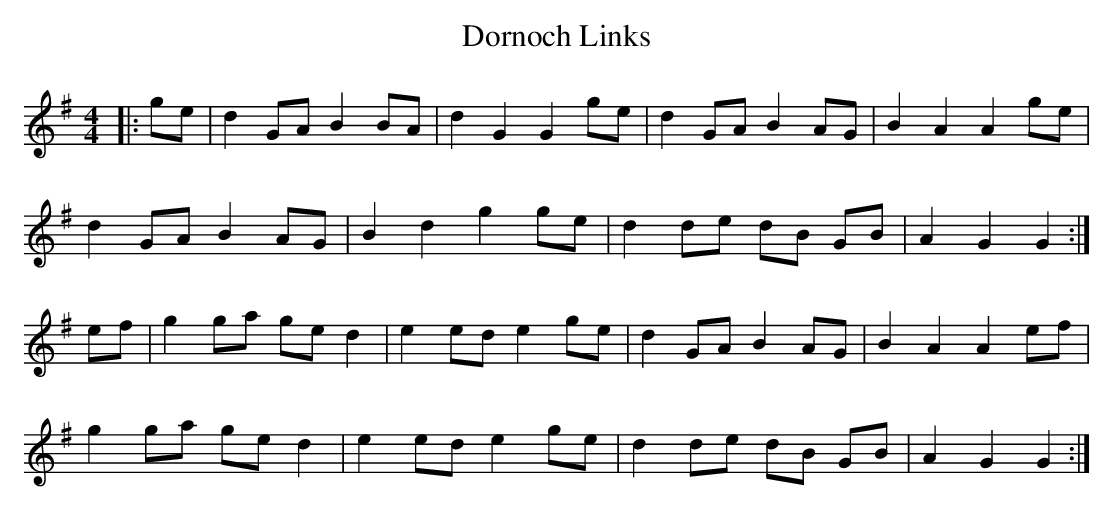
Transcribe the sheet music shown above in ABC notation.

X:1
T: Dornoch Links
M: 4/4
L: 1/8
K: Gmaj
|:ge|d2 GA B2 BA|d2 G2 G2 ge|d2 GA B2 AG|B2 A2 A2 ge|
d2 GA B2 AG|B2 d2 g2 ge|d2 de dB GB|A2 G2 G2:|
ef|g2 ga ge d2|e2 ed e2 ge|d2 GA B2 AG|B2 A2 A2 ef|
g2 ga ge d2|e2 ed e2 ge|d2 de dB GB|A2 G2 G2:|
